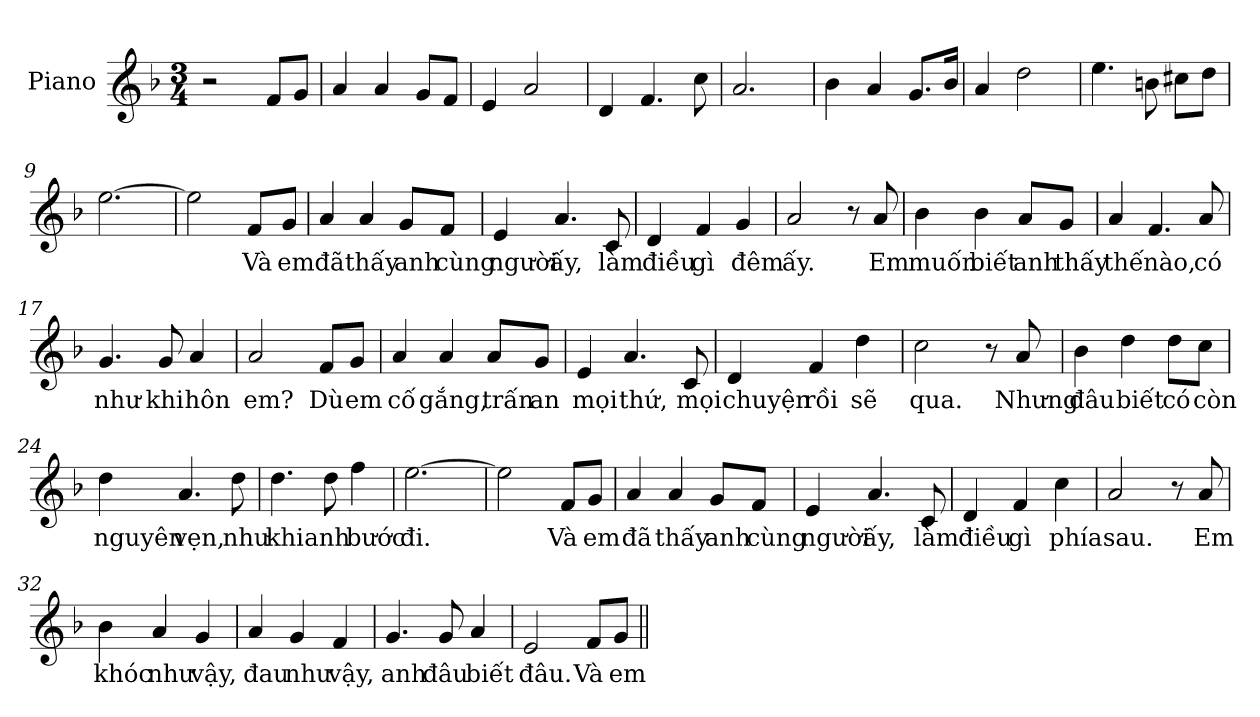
**kern	**text
*part1	*part1
*staff1	*staff1
*I"Piano	*
*I'Pno.	*
*clefG2	*
*k[b-]	*
*M3/4	*
=1	=1
2r	.
8f/L	.
8g/J	.
=2	=2
4a/	.
4a/	.
8g/L	.
8f/J	.
=3	=3
4e/	.
2a/	.
=4	=4
4d/	.
4.f/	.
8cc\	.
=5	=5
2.a/	.
=6	=6
4b-\	.
4a/	.
8.g/L	.
16b-/Jk	.
=7	=7
4a/	.
2dd\	.
!!LO:LB:g=z
=8	=8
4.ee\	.
8bn\	.
8cc#X\L	.
8dd\J	.
=9	=9
[2.ee\	.
=10	=10
2ee\]	.
!	!LO:LY:b
8f/L	Và
!	!LO:LY:b
8g/J	em
=11	=11
!	!LO:LY:b
4a/	đã
!	!LO:LY:b
4a/	thấy
!	!LO:LY:b
8g/L	anh
!	!LO:LY:b
8f/J	cùng
=12	=12
!	!LO:LY:b
4e/	người
!	!LO:LY:b
4.a/	ấy,
!	!LO:LY:b
8c/	làm
!!LO:LB:g=z
=13	=13
!	!LO:LY:b
4d/	điều
!	!LO:LY:b
4f/	gì
!	!LO:LY:b
4g/	đêm
=14	=14
!	!LO:LY:b
2a/	ấy.
8r	.
!	!LO:LY:b
8a/	Em
=15	=15
!	!LO:LY:b
4b-\	muốn
!	!LO:LY:b
4b-\	biết
!	!LO:LY:b
8a/L	anh
!	!LO:LY:b
8g/J	thấy
=16	=16
!	!LO:LY:b
4a/	thế
!	!LO:LY:b
4.f/	nào,
!	!LO:LY:b
8a/	có
!!LO:LB:g=z
=17	=17
!	!LO:LY:b
4.g/	như
!	!LO:LY:b
8g/	khi
!	!LO:LY:b
4a/	hôn
=18	=18
!	!LO:LY:b
2a/	em?
!	!LO:LY:b
8f/L	Dù
!	!LO:LY:b
8g/J	em
=19	=19
!	!LO:LY:b
4a/	cố
!	!LO:LY:b
4a/	gắng,
!	!LO:LY:b
8a/L	trấn
!	!LO:LY:b
8g/J	an
=20	=20
!	!LO:LY:b
4e/	mọi
!	!LO:LY:b
4.a/	thứ,
!	!LO:LY:b
8c/	mọi
!!LO:LB:g=z
=21	=21
!	!LO:LY:b
4d/	chuyện
!	!LO:LY:b
4f/	rồi
!	!LO:LY:b
4dd\	sẽ
=22	=22
!	!LO:LY:b
2cc\	qua.
8r	.
!	!LO:LY:b
8a/	Nhưng
=23	=23
!	!LO:LY:b
4b-\	đâu
!	!LO:LY:b
4dd\	biết
!	!LO:LY:b
8dd\L	có
!	!LO:LY:b
8cc\J	còn
!!LO:LB:g=z
=24	=24
!	!LO:LY:b
4dd\	nguyên
!	!LO:LY:b
4.a/	vẹn,
!	!LO:LY:b
8dd\	như
=25	=25
!	!LO:LY:b
4.dd\	khi
!	!LO:LY:b
8dd\	anh
!	!LO:LY:b
4ff\	bước
=26	=26
!	!LO:LY:b
[2.ee\	đi.
=27	=27
2ee\]	.
!	!LO:LY:b
8f/L	Và
!	!LO:LY:b
8g/J	em
!!LO:LB:g=z
=28	=28
!	!LO:LY:b
4a/	đã
!	!LO:LY:b
4a/	thấy
!	!LO:LY:b
8g/L	anh
!	!LO:LY:b
8f/J	cùng
=29	=29
!	!LO:LY:b
4e/	người
!	!LO:LY:b
4.a/	ấy,
!	!LO:LY:b
8c/	làm
=30	=30
!	!LO:LY:b
4d/	điều
!	!LO:LY:b
4f/	gì
!	!LO:LY:b
4cc\	phía
=31	=31
!	!LO:LY:b
2a/	sau.
8r	.
!	!LO:LY:b
8a/	Em
!!LO:LB:g=z
=32	=32
!	!LO:LY:b
4b-\	khóc
!	!LO:LY:b
4a/	như
!	!LO:LY:b
4g/	vậy,
=33	=33
!	!LO:LY:b
4a/	đau
!	!LO:LY:b
4g/	như
!	!LO:LY:b
4f/	vậy,
=34	=34
!	!LO:LY:b
4.g/	anh
!	!LO:LY:b
8g/	đâu
!	!LO:LY:b
4a/	biết
=35	=35
!	!LO:LY:b
2e/	đâu.
!	!LO:LY:b
8f/L	Và
!	!LO:LY:b
8g/J	em
=||	=||
*-	*-
